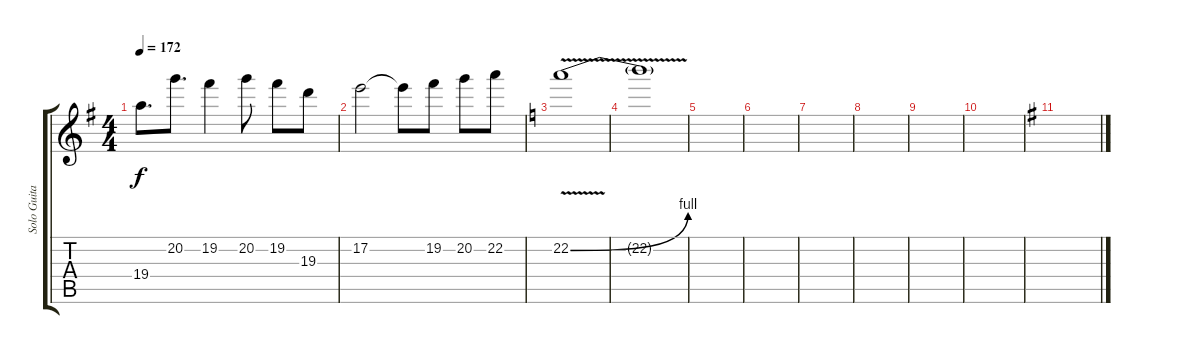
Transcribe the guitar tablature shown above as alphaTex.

\track ("Solo Guitar II" "Solo Guita") {instrument overdrivenguitar}
\staff {score tabs}
\tuning (E4 B3 G3 D3 A2 E2) {hide}
\ts (4 4)
\tempo 172
\clef g2
\ks eminor
19.4.8{d dy f} 20.2.8{d} 19.2.4 20.2.8 19.2.8 19.3.8 |
17.2.2 17.2{t}.8 19.2.8 20.2.8 22.2.8 |
\ks c
22.2{be (bend 0 0 60 4) v}.1 |
22.2{t}.1 |
|
|
|
|
|
|
\ks eminor
